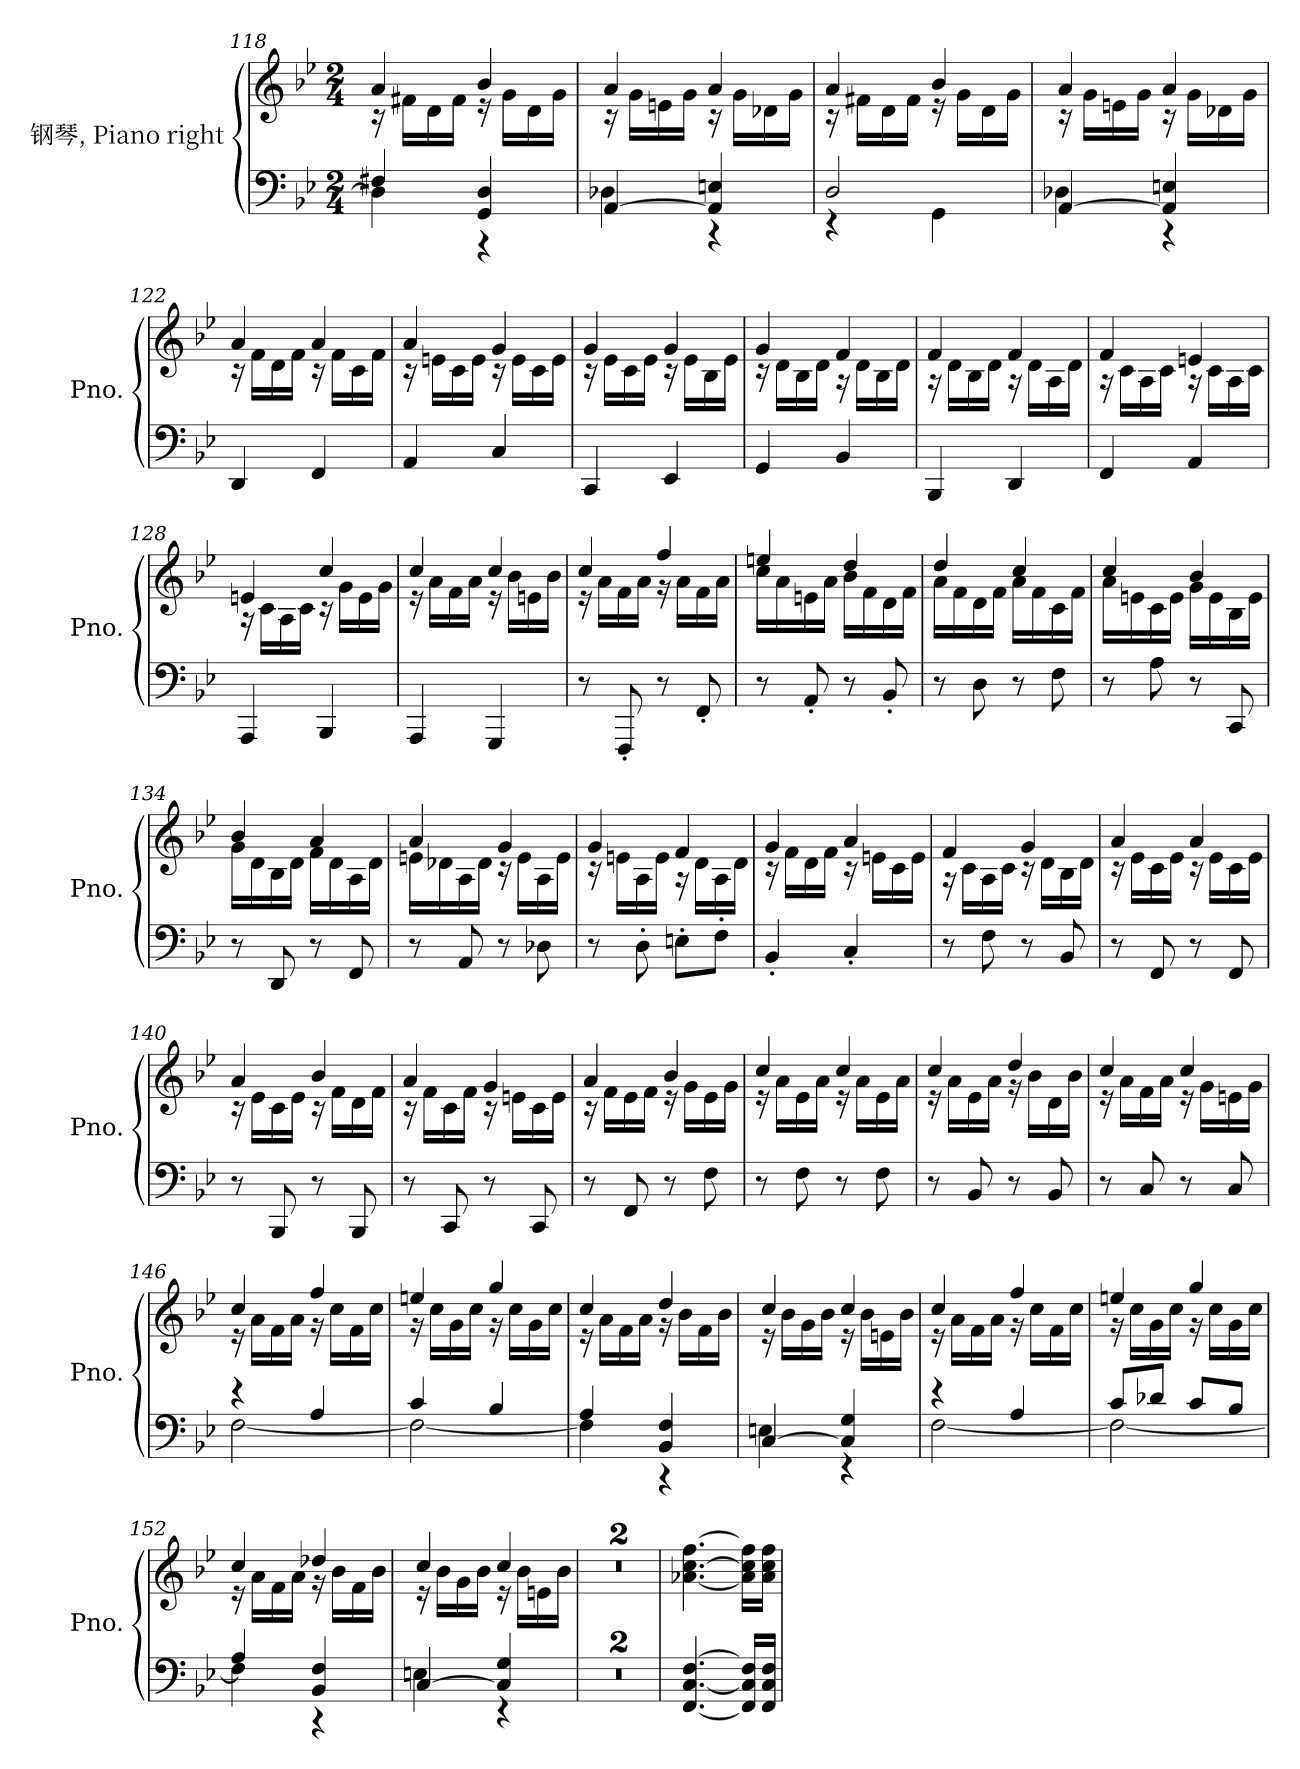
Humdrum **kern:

**kern	**kern
*part1	*part1
*staff2	*staff1
*I"钢琴, Piano right	*
*I'Pno.	*
*clefF4	*clefG2
*k[b-e-]	*k[b-e-]
*M2/4	*M2/4
*MM129	*MM129
=118	=118
*^	*^
4F#X/	4D\]	4a/	16r
.	.	.	16f#X\LL
.	.	.	16d\
.	.	.	16f#\JJ
*	*	*MM130	*
4GG/ 4D/	4r	4b-/	16r
.	.	.	16g\LL
.	.	.	16d\
.	.	.	16g\JJ
=119	=119	=119	=119
[4AA/	4D-X\	4a/	16r
.	.	.	16g\LL
.	.	.	16en\
.	.	.	16g\JJ
4AA/] 4En/	4r	4a/	16r
.	.	.	16g\LL
.	.	.	16d-X\
.	.	.	16g\JJ
=120	=120	=120	=120
*	*	*MM129	*
2D/	4r	4a/	16r
.	.	.	16f#X\LL
.	.	.	16d\
.	.	.	16f#\JJ
*	*	*MM130	*
.	4GG\	4b-/	16r
.	.	.	16g\LL
.	.	.	16d\
.	.	.	16g\JJ
!!LO:LB:g=z	!!
=121	=121	=121	=121
[4AA/	4D-X\	4a/	16r
.	.	.	16g\LL
.	.	.	16en\
.	.	.	16g\JJ
4AA/] 4En/	4r	4a/	16r
.	.	.	16g\LL
.	.	.	16d-X\
.	.	.	16g\JJ
*v	*v	*	*
=122	=122	=122
4DD/	4a/	16r
.	.	16f\LL
.	.	16d\
.	.	16f\JJ
4FF/	4a/	16r
.	.	16f\LL
.	.	16c\
.	.	16f\JJ
=123	=123	=123
*	*MM134	*
4AA/	4a/	16r
.	.	16en\LL
.	.	16c\
.	.	16e\JJ
4C/	4g/	16r
.	.	16e\LL
.	.	16c\
.	.	16e\JJ
=124	=124	=124
4CC/	4g/	16r
.	.	16e-\LL
.	.	16c\
.	.	16e-\JJ
4EE-/	4g/	16r
.	.	16e-\LL
.	.	16B-\
.	.	16e-\JJ
!!LO:LB:g=z	!!
=125	=125	=125
*	*MM131	*
4GG/	4g/	16r
.	.	16d\LL
.	.	16B-\
.	.	16d\JJ
4BB-/	4f/	16r
.	.	16d\LL
.	.	16B-\
.	.	16d\JJ
=126	=126	=126
4BBB-/	4f/	16r
.	.	16d\LL
.	.	16B-\
.	.	16d\JJ
4DD/	4f/	16r
.	.	16d\LL
.	.	16A\
.	.	16d\JJ
=127	=127	=127
*	*MM131	*
4FF/	4f/	16r
.	.	16c\LL
.	.	16A\
.	.	16c\JJ
4AA/	4en/	16r
.	.	16c\LL
.	.	16A\
.	.	16c\JJ
=128	=128	=128
*	*MM127	*
4AAA/	4en/	16r
.	.	16c\LL
.	.	16A\
.	.	16c\JJ
4BBB-/	4cc/	16r
.	.	16g\LL
.	.	16e\
.	.	16g\JJ
!!LO:LB:g=z	!!
=129	=129	=129
*	*MM131	*
4AAA/	4cc/	16r
.	.	16a\LL
.	.	16f\
.	.	16a\JJ
4GGG/	4cc/	16r
*	*MM125	*
.	.	16b-\LL
*	*MM121	*
.	.	16en\
*	*MM117	*
.	.	16b-\JJ
=130	=130	=130
*	*MM116	*
8r	4cc/	16r
*	*MM119	*
.	.	16a\LL
*	*MM123	*
8FFF'/	.	16f\
.	.	16a\JJ
*	*MM128	*
8r	4ff/	16r
*	*MM130	*
.	.	16a\LL
8FF'/	.	16f\
.	.	16a\JJ
=131	=131	=131
*	*MM128	*
8r	4een/	16cc\LL
.	.	16a\
8AA'/	.	16en\
.	.	16a\JJ
8r	4dd/	16b-\LL
.	.	16f\
8BB-'/	.	16d\
*	*MM129	*
.	.	16f\JJ
=132	=132	=132
8r	4dd/	16a\LL
.	.	16f\
*	*MM131	*
8D\	.	16d\
.	.	16f\JJ
8r	4cc/	16a\LL
.	.	16f\
*	*MM131	*
8F\	.	16c\
.	.	16f\JJ
=133	=133	=133
*	*MM132	*
8r	4cc/	16a\LL
.	.	16en\
8A\	.	16c\
.	.	16e\JJ
8r	4b-/	16g\LL
.	.	16e\
8CC/	.	16B-\
.	.	16e\JJ
!!LO:PB:g=z	!!
=134	=134	=134
8r	4b-/	16g\LL
*	*MM132	*
.	.	16d\
8DD/	.	16B-\
.	.	16d\JJ
8r	4a/	16f\LL
.	.	16d\
8FF/	.	16A\
.	.	16d\JJ
=135	=135	=135
*	*MM129	*
8r	4a/	16en\LL
.	.	16d-X\
*	*MM130	*
8AA/	.	16A\
.	.	16d-\JJ
*	*MM131	*
8r	4g/	16r
.	.	16e\LL
8D-X\	.	16A\
.	.	16e\JJ
=136	=136	=136
*	*MM131	*
8r	4g/	16r
.	.	16en\LL
8D'\	.	16A\
.	.	16e\JJ
*	*MM132	*
8En'\L	4f/	16r
.	.	16d\LL
8F'\J	.	16A\
.	.	16d\JJ
=137	=137	=137
*	*MM132	*
4BB-'/	4g/	16r
.	.	16f\LL
.	.	16d\
.	.	16f\JJ
4C'/	4a/	16r
*	*MM130	*
.	.	16en\LL
.	.	16c\
*	*MM129	*
.	.	16e\JJ
!!LO:LB:g=z	!!
=138	=138	=138
*	*MM118	*
8r	4f/	16r
*	*MM127	*
.	.	16c\LL
8F\	.	16A\
.	.	16c\JJ
8r	4g/	16r
.	.	16d\LL
8BB-/	.	16B-\
.	.	16d\JJ
=139	=139	=139
8r	4a/	16r
.	.	16e-\LL
8FF/	.	16c\
.	.	16e-\JJ
*	*MM133	*
8r	4a/	16r
.	.	16e-\LL
8FF/	.	16c\
.	.	16e-\JJ
=140	=140	=140
*	*MM131	*
8r	4a/	16r
.	.	16e-\LL
8BBB-/	.	16c\
.	.	16e-\JJ
*	*MM134	*
8r	4b-/	16r
.	.	16f\LL
8BBB-/	.	16d\
.	.	16f\JJ
=141	=141	=141
*	*MM133	*
8r	4a/	16r
.	.	16f\LL
8CC/	.	16c\
.	.	16f\JJ
8r	4g/	16r
*	*MM132	*
.	.	16en\LL
*	*MM131	*
8CC/	.	16c\
.	.	16e\JJ
=142	=142	=142
*	*MM118	*
8r	4a/	16r
*	*MM130	*
.	.	16f\LL
8FF/	.	16e-\
.	.	16f\JJ
8r	4b-/	16r
.	.	16g\LL
8F\	.	16e-\
*	*MM131	*
.	.	16g\JJ
!!LO:LB:g=z	!!
=143	=143	=143
8r	4cc/	16r
.	.	16a\LL
8F\	.	16e-\
.	.	16a\JJ
*	*MM130	*
8r	4cc/	16r
.	.	16a\LL
8F\	.	16e-\
.	.	16a\JJ
=144	=144	=144
*	*MM131	*
8r	4cc/	16r
.	.	16a\LL
8BB-/	.	16e-\
.	.	16a\JJ
8r	4dd/	16r
.	.	16b-\LL
8BB-/	.	16d\
.	.	16b-\JJ
=145	=145	=145
8r	4cc/	16r
.	.	16a\LL
8C/	.	16f\
.	.	16a\JJ
8r	4cc/	16r
*	*MM132	*
.	.	16g\LL
*	*MM127	*
8C/	.	16en\
.	.	16g\JJ
=146	=146	=146
*	*MM118	*
*^	*	*
4r	[2F\	4cc/	16r
*	*	*MM127	*
.	.	.	16a\LL
.	.	.	16f\
.	.	.	16a\JJ
*	*	*MM130	*
4A/	.	4ff/	16r
.	.	.	16cc\LL
.	.	.	16f\
.	.	.	16cc\JJ
=147	=147	=147	=147
*	*	*MM131	*
4c/	2F\_	4een/	16r
.	.	.	16cc\LL
.	.	.	16g\
.	.	.	16cc\JJ
4B-/	.	4gg/	16r
.	.	.	16cc\LL
.	.	.	16g\
.	.	.	16cc\JJ
!!LO:LB:g=z	!!
=148	=148	=148	=148
*	*	*MM129	*
4A/	4F\]	4cc/	16r
.	.	.	16a\LL
.	.	.	16f\
.	.	.	16a\JJ
4BB-/ 4F/	4r	4dd/	16r
.	.	.	16b-\LL
.	.	.	16f\
.	.	.	16b-\JJ
=149	=149	=149	=149
[4C/	4En\	4cc/	16r
.	.	.	16b-\LL
.	.	.	16g\
.	.	.	16b-\JJ
4C/] 4G/	4r	4cc/	16r
.	.	.	16b-\LL
.	.	.	16en\
.	.	.	16b-\JJ
=150	=150	=150	=150
*	*	*MM115	*
4r	[2F\	4cc/	16r
*	*	*MM127	*
.	.	.	16a\LL
.	.	.	16f\
.	.	.	16a\JJ
*	*	*MM130	*
4A/	.	4ff/	16r
.	.	.	16cc\LL
.	.	.	16f\
.	.	.	16cc\JJ
=151	=151	=151	=151
8c/L	2F\_	4een/	16r
.	.	.	16cc\LL
8d-X/J	.	.	16g\
.	.	.	16cc\JJ
8c/L	.	4gg/	16r
.	.	.	16cc\LL
8B-/J	.	.	16g\
.	.	.	16cc\JJ
=152	=152	=152	=152
*	*	*MM129	*
4A/	4F\]	4cc/	16r
.	.	.	16a\LL
.	.	.	16f\
.	.	.	16a\JJ
*	*	*MM128	*
4BB-/ 4F/	4r	4dd-X/	16r
.	.	.	16b-\LL
.	.	.	16f\
.	.	.	16b-\JJ
!!LO:LB:g=z	!!
=153	=153	=153	=153
[4C/	4En\	4cc/	16r
.	.	.	16b-\LL
.	.	.	16g\
.	.	.	16b-\JJ
4C/] 4G/	4r	4cc/	16r
.	.	.	16b-\LL
.	.	.	16en\
.	.	.	16b-\JJ
*v	*v	*	*
*	*v	*v
=154	=154
2r	2r
=155	=155
2r	2r
=156	=156
[4.FF/ [4.C/ [4.F/	[4.a-X\ [4.cc\ [4.ff\
16FF/] 16C/] 16F/]LL	16a-\] 16cc\] 16ff\]LL
16FF/ 16C/ 16F/JJ	16a-\ 16cc\ 16ff\JJ
=	=
*-	*-
